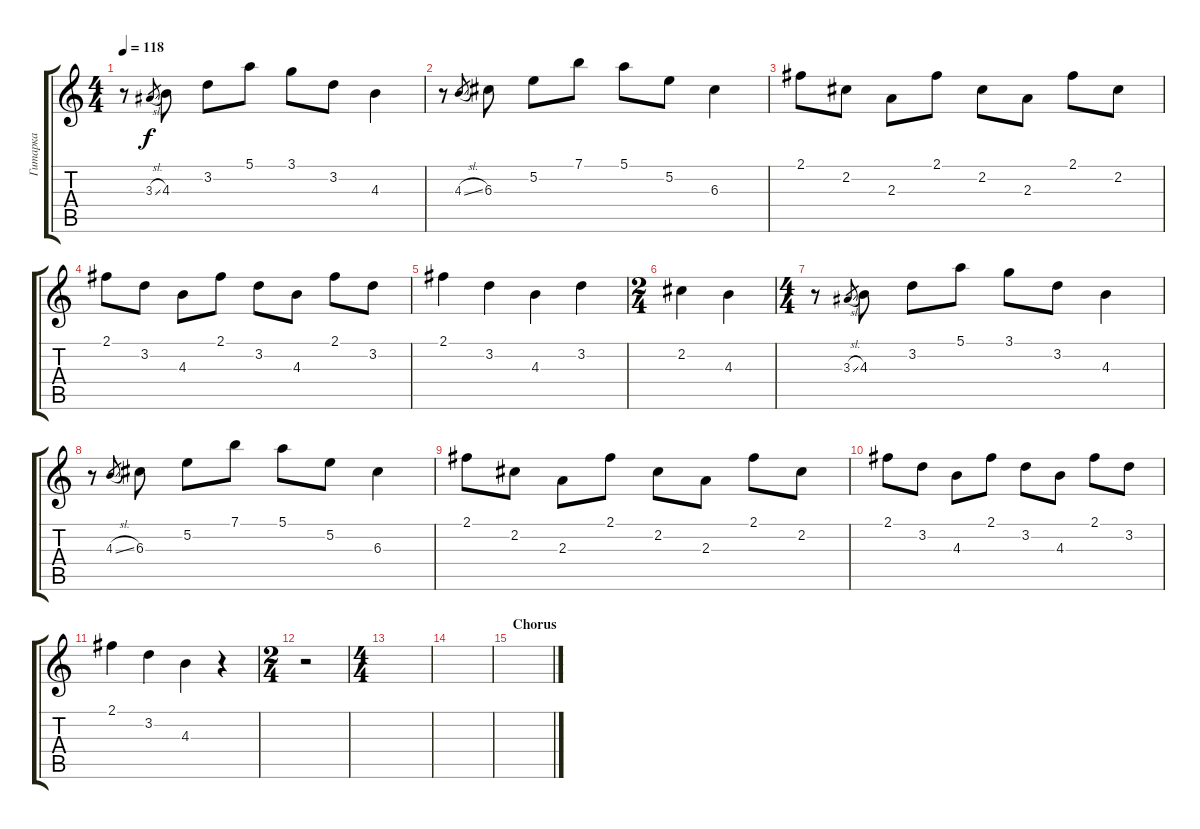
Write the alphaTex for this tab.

\track ("Гитарка" "Гитарка") {instrument electricguitarclean}
\staff {score tabs}
\tuning (E4 B3 G3 D3 A2 E2) {hide}
\ts (4 4)
\tempo 118
\clef g2
\ks c
r.8{dy f} 3.3{sl}.8{gr} 4.3.8 3.2.8 5.1.8 3.1.8 3.2.8 4.3.4 |
r.8 4.3{sl}.8{gr} 6.3.8 5.2.8 7.1.8 5.1.8 5.2.8 6.3.4 |
2.1.8 2.2.8 2.3.8 2.1.8 2.2.8 2.3.8 2.1.8 2.2.8 |
2.1.8 3.2.8 4.3.8 2.1.8 3.2.8 4.3.8 2.1.8 3.2.8 |
2.1.4 3.2.4 4.3.4 3.2.4 |
\ts (2 4)
2.2.4 4.3.4 |
\ts (4 4)
r.8 3.3{sl}.8{gr} 4.3.8 3.2.8 5.1.8 3.1.8 3.2.8 4.3.4 |
r.8 4.3{sl}.8{gr} 6.3.8 5.2.8 7.1.8 5.1.8 5.2.8 6.3.4 |
2.1.8 2.2.8 2.3.8 2.1.8 2.2.8 2.3.8 2.1.8 2.2.8 |
2.1.8 3.2.8 4.3.8 2.1.8 3.2.8 4.3.8 2.1.8 3.2.8 |
2.1.4 3.2.4 4.3.4 r.4 |
\ts (2 4)
r.2 |
\ts (4 4)
|
|
\section ("" "Chorus")
